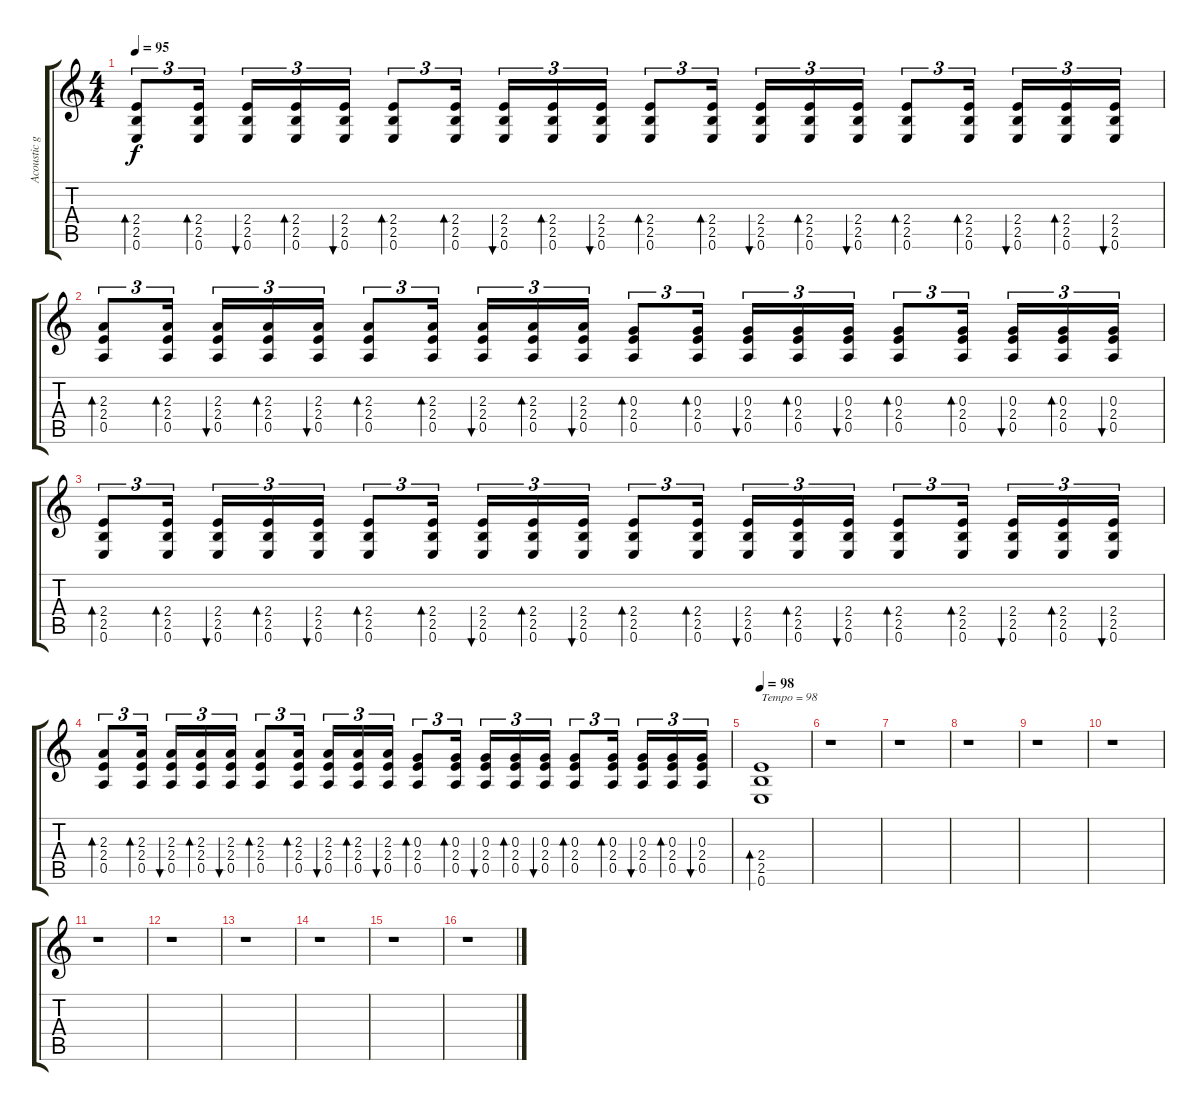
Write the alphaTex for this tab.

\track ("Acoustic guitar" "Acoustic g") {instrument acousticguitarsteel}
\staff {score tabs}
\tuning (E4 B3 G3 D3 A2 E2) {hide}
\ts (4 4)
\tempo 95
\clef g2
\ks c
(2.4 2.5 0.6).8{tu (3 2) bd 60 dy f} (2.4 2.5 0.6).16{tu (3 2) bd 60} (2.4 2.5 0.6).16{tu (3 2) bu 60} (2.4 2.5 0.6).16{tu (3 2) bd 60} (2.4 2.5 0.6).16{tu (3 2) bu 60} (2.4 2.5 0.6).8{tu (3 2) bd 60} (2.4 2.5 0.6).16{tu (3 2) bd 60} (2.4 2.5 0.6).16{tu (3 2) bu 60} (2.4 2.5 0.6).16{tu (3 2) bd 60} (2.4 2.5 0.6).16{tu (3 2) bu 60} (2.4 2.5 0.6).8{tu (3 2) bd 60} (2.4 2.5 0.6).16{tu (3 2) bd 60} (2.4 2.5 0.6).16{tu (3 2) bu 60} (2.4 2.5 0.6).16{tu (3 2) bd 60} (2.4 2.5 0.6).16{tu (3 2) bu 60} (2.4 2.5 0.6).8{tu (3 2) bd 60} (2.4 2.5 0.6).16{tu (3 2) bd 60} (2.4 2.5 0.6).16{tu (3 2) bu 60} (2.4 2.5 0.6).16{tu (3 2) bd 60} (2.4 2.5 0.6).16{tu (3 2) bu 60} |
(2.3 2.4 0.5).8{tu (3 2) bd 60} (2.3 2.4 0.5).16{tu (3 2) bd 60} (2.3 2.4 0.5).16{tu (3 2) bu 60} (2.3 2.4 0.5).16{tu (3 2) bd 60} (2.3 2.4 0.5).16{tu (3 2) bu 60} (2.3 2.4 0.5).8{tu (3 2) bd 60} (2.3 2.4 0.5).16{tu (3 2) bd 60} (2.3 2.4 0.5).16{tu (3 2) bu 60} (2.3 2.4 0.5).16{tu (3 2) bd 60} (2.3 2.4 0.5).16{tu (3 2) bu 60} (0.3 2.4 0.5).8{tu (3 2) bd 60} (0.3 2.4 0.5).16{tu (3 2) bd 60} (0.3 2.4 0.5).16{tu (3 2) bu 60} (0.3 2.4 0.5).16{tu (3 2) bd 60} (0.3 2.4 0.5).16{tu (3 2) bu 60} (0.3 2.4 0.5).8{tu (3 2) bd 60} (0.3 2.4 0.5).16{tu (3 2) bd 60} (0.3 2.4 0.5).16{tu (3 2) bu 60} (0.3 2.4 0.5).16{tu (3 2) bd 60} (0.3 2.4 0.5).16{tu (3 2) bu 60} |
(2.4 2.5 0.6).8{tu (3 2) bd 60} (2.4 2.5 0.6).16{tu (3 2) bd 60} (2.4 2.5 0.6).16{tu (3 2) bu 60} (2.4 2.5 0.6).16{tu (3 2) bd 60} (2.4 2.5 0.6).16{tu (3 2) bu 60} (2.4 2.5 0.6).8{tu (3 2) bd 60} (2.4 2.5 0.6).16{tu (3 2) bd 60} (2.4 2.5 0.6).16{tu (3 2) bu 60} (2.4 2.5 0.6).16{tu (3 2) bd 60} (2.4 2.5 0.6).16{tu (3 2) bu 60} (2.4 2.5 0.6).8{tu (3 2) bd 60} (2.4 2.5 0.6).16{tu (3 2) bd 60} (2.4 2.5 0.6).16{tu (3 2) bu 60} (2.4 2.5 0.6).16{tu (3 2) bd 60} (2.4 2.5 0.6).16{tu (3 2) bu 60} (2.4 2.5 0.6).8{tu (3 2) bd 60} (2.4 2.5 0.6).16{tu (3 2) bd 60} (2.4 2.5 0.6).16{tu (3 2) bu 60} (2.4 2.5 0.6).16{tu (3 2) bd 60} (2.4 2.5 0.6).16{tu (3 2) bu 60} |
(2.3 2.4 0.5).8{tu (3 2) bd 60} (2.3 2.4 0.5).16{tu (3 2) bd 60} (2.3 2.4 0.5).16{tu (3 2) bu 60} (2.3 2.4 0.5).16{tu (3 2) bd 60} (2.3 2.4 0.5).16{tu (3 2) bu 60} (2.3 2.4 0.5).8{tu (3 2) bd 60} (2.3 2.4 0.5).16{tu (3 2) bd 60} (2.3 2.4 0.5).16{tu (3 2) bu 60} (2.3 2.4 0.5).16{tu (3 2) bd 60} (2.3 2.4 0.5).16{tu (3 2) bu 60} (0.3 2.4 0.5).8{tu (3 2) bd 60} (0.3 2.4 0.5).16{tu (3 2) bd 60} (0.3 2.4 0.5).16{tu (3 2) bu 60} (0.3 2.4 0.5).16{tu (3 2) bd 60} (0.3 2.4 0.5).16{tu (3 2) bu 60} (0.3 2.4 0.5).8{tu (3 2) bd 60} (0.3 2.4 0.5).16{tu (3 2) bd 60} (0.3 2.4 0.5).16{tu (3 2) bu 60} (0.3 2.4 0.5).16{tu (3 2) bd 60} (0.3 2.4 0.5).16{tu (3 2) bu 60} |
\tempo 98
(2.4 2.5 0.6).1{bd 60 txt "Tempo = 98"} |
r.1 |
r.1 |
r.1 |
r.1 |
r.1 |
r.1 |
r.1 |
r.1 |
r.1 |
r.1 |
r.1
